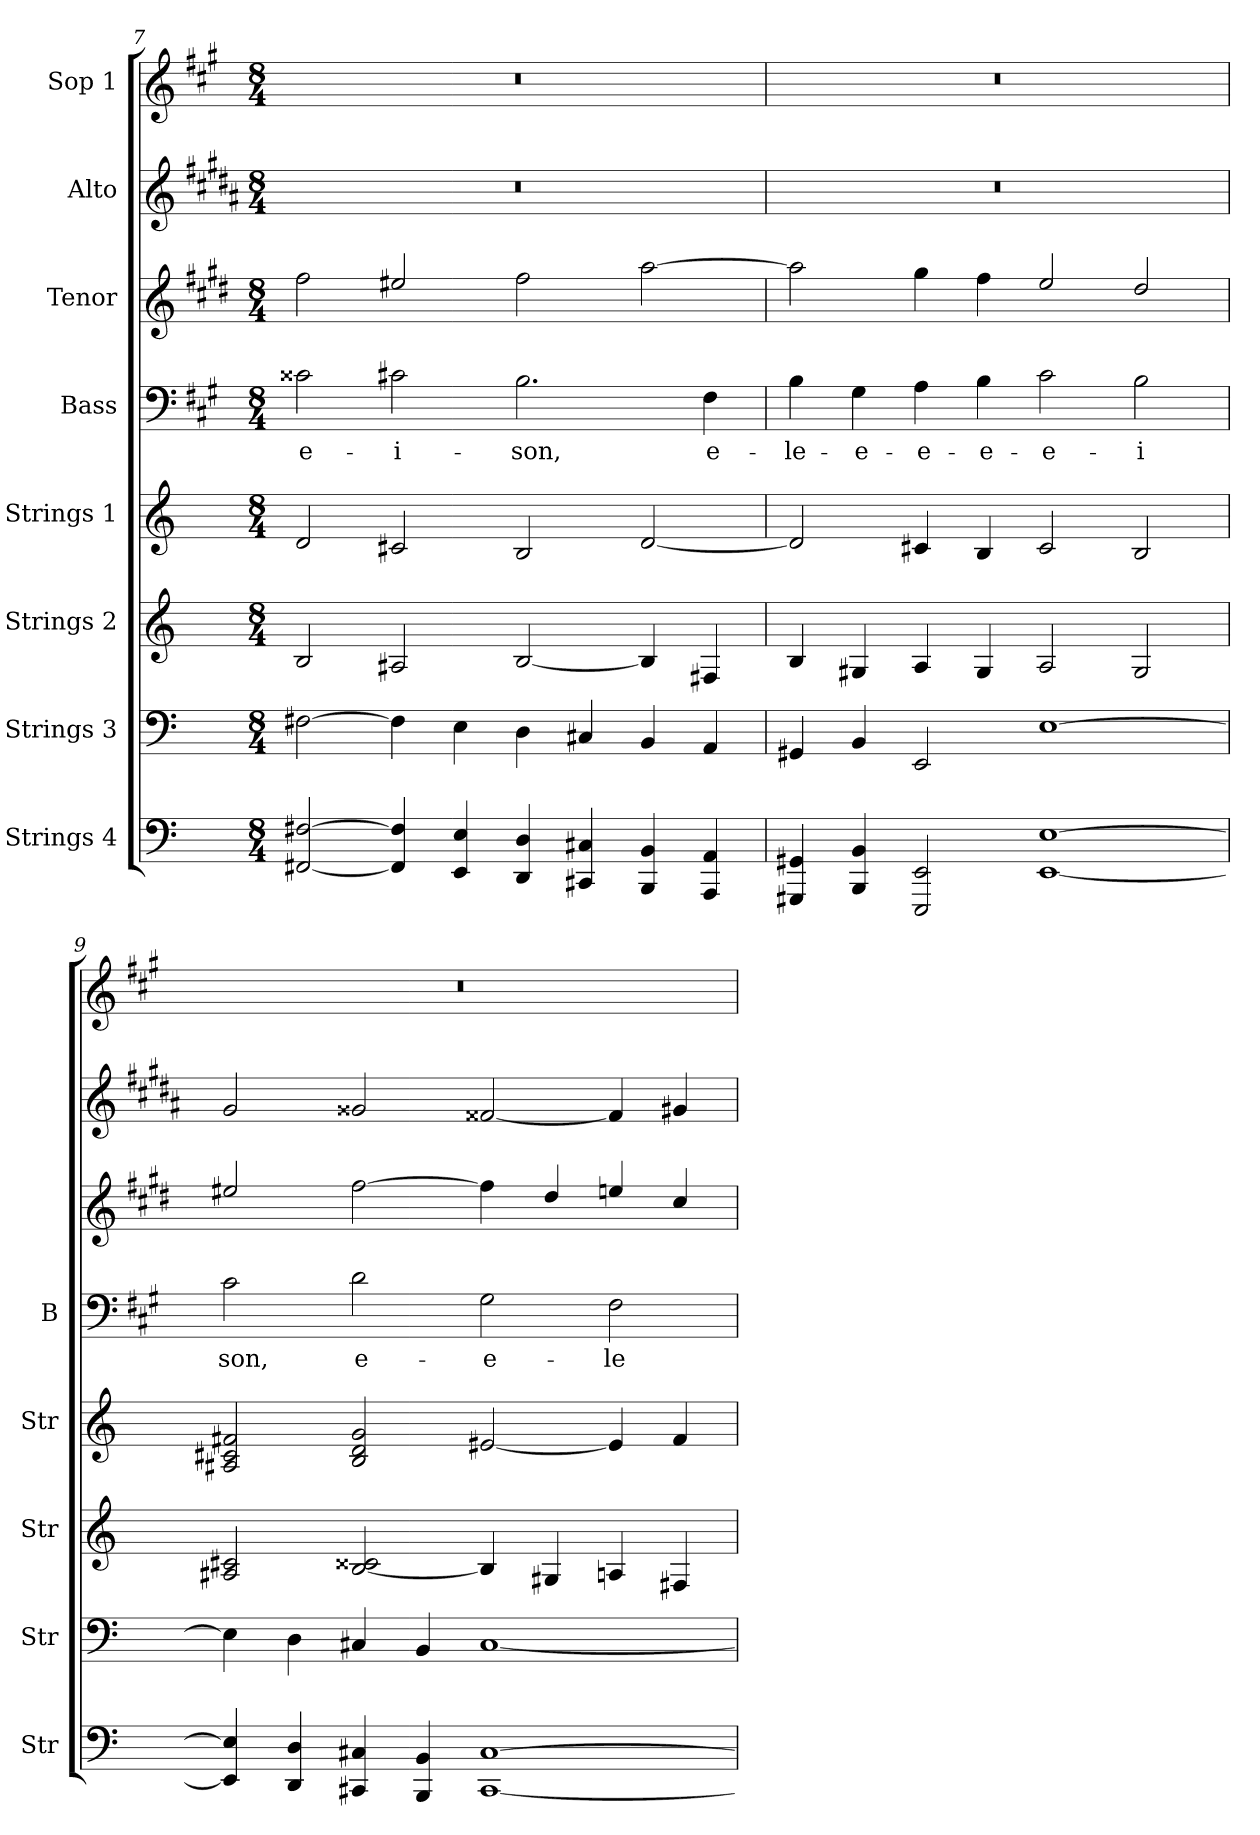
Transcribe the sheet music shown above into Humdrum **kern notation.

**kern	**kern	**kern	**kern	**kern	**text	**kern	**kern	**kern
*part8	*part7	*part6	*part5	*part4	*part4	*part3	*part2	*part1
*staff8	*staff7	*staff6	*staff5	*staff4	*staff4	*staff3	*staff2	*staff1
*I"Strings 4	*I"Strings 3	*I"Strings 2	*I"Strings 1	*I"Bass	*	*I"Tenor	*I"Alto	*I"Sop 1
*I'Str	*I'Str	*I'Str	*I'Str	*I'B	*	*	*	*
!!LO:LB:g=z
*clefF4	*clefF4	*clefG2	*clefG2	*clefF4	*	*clefG2	*clefG2	*clefG2
*	*	*	*	*	*	*ITrd4c7	*ITrd1c2	*ITrd-7c-12
*k[]	*k[]	*k[]	*k[]	*k[f#c#g#]	*	*k[f#c#g#]	*k[f#c#g#]	*k[f#c#g#]
*C:	*C:	*C:	*C:	*A:	*	*A:	*A:	*A:
*M8/4	*M8/4	*M8/4	*M8/4	*M8/4	*	*M8/4	*M8/4	*M8/4
=7	=7	=7	=7	=7	=7	=7	=7	=7
[2FF#X/ [2F#X/	[2F#X\	2B/	2d/	2c##X\	-e-	2b\	0r	0r
4FF#/] 4F#/]	4F#\]	2A#X/	2c#X/	2c#X\	-i-	2a#X/	.	.
4EE/ 4E/	4E\	.	.	.	.	.	.	.
4DD/ 4D/	4D\	[2B/	2B/	2.B\	-son,	2b\	.	.
4CC#X/ 4C#X/	4C#X/	.	.	.	.	.	.	.
4BBB/ 4BB/	4BB/	4B/]	[2d/	.	.	[2dd\	.	.
4AAA/ 4AA/	4AA/	4F#X/	.	4F#\	e-	.	.	.
=8	=8	=8	=8	=8	=8	=8	=8	=8
4GGG#X/ 4GG#X/	4GG#X/	4B/	2d/]	4B\	-le-	2dd\]	0r	0r
4BBB/ 4BB/	4BB/	4G#X/	.	4G#\	-e-	.	.	.
2EEE/ 2EE/	2EE/	4A/	4c#X/	4A\	-e-	4cc#\	.	.
.	.	4G#/	4B/	4B\	-e-	4b\	.	.
[1EE [1E	[1E	2A/	2c#/	2c#\	-e-	2a/	.	.
.	.	2G#/	2B/	2B\	-i	2g#/	.	.
=9	=9	=9	=9	=9	=9	=9	=9	=9
4EE/] 4E/]	4E\]	2A#X/ 2c#X/	2A#X/ 2c#X/ 2f#X/	2c#\	son,	2a#X/	2f#/	0r
4DD/ 4D/	4D\	.	.	.	.	.	.	.
4CC#X/ 4C#X/	4C#X/	[2B/ 2c##X/	2B/ 2d/ 2g/	2d\	e-	[2b\	2f##X/	.
4BBB/ 4BB/	4BB/	.	.	.	.	.	.	.
[1CC# [1C#	[1C#	4B/]	[2e#X/	2G#\	-e-	4b\]	[2e#X/	.
.	.	4G#X/	.	.	.	4g#/	.	.
.	.	4An/	4e#/]	2F#\	-le-	4an/	4e#/]	.
.	.	4F#X/	4f#/	.	.	4f#/	4f#X/	.
=	=	=	=	=	=	=	=	=
*-	*-	*-	*-	*-	*-	*-	*-	*-
